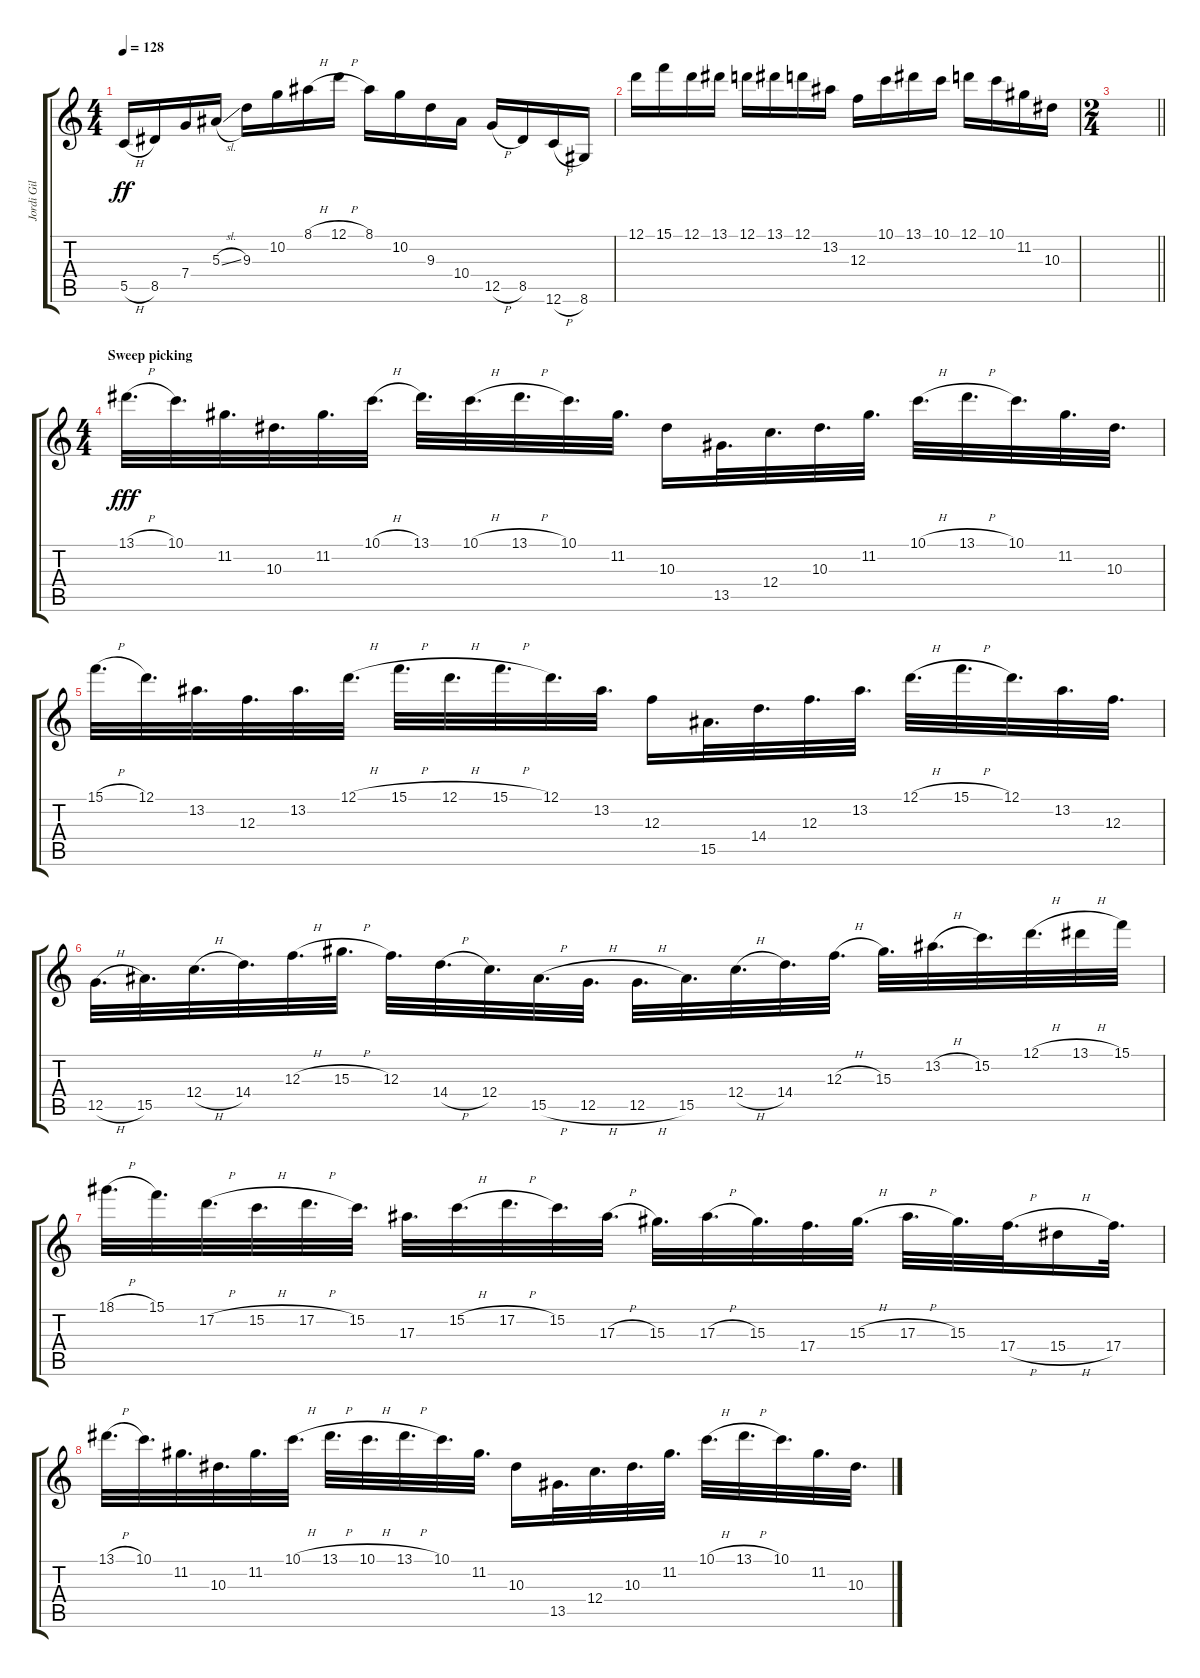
\track ("Jordi Gil" "Jordi Gil") {instrument overdrivenguitar}
\staff {score tabs}
\tuning (D4 A3 F3 C3 G2 C2) {hide}
\ts (4 4)
\tempo 128
\clef g2
\ks c
5.5{h}.16{dy ff} 8.5.16 7.4.16 5.3{sl}.16 9.3.16 10.2.16 8.1{h}.16 12.1{h}.16 8.1.16 10.2.16 9.3.16 10.4.16 12.5{h}.16 8.5.16 12.6{h}.16 8.6.16 |
12.1.16 15.1.16 12.1.16 13.1.16 12.1.16 13.1.16 12.1.16 13.2.16 12.3.16 10.1.16 13.1.16 10.1.16 12.1.16 10.1.16 11.2.16 10.3.16 |
\ts (2 4)
\barLineRight lightlight
|
\ts (4 4)
\section ("" "Sweep picking")
13.1{h}.32{d dy fff} 10.1.32{d} 11.2.32{d} 10.3.32{d} 11.2.32{d} 10.1{h}.32{d} 13.1.32{d} 10.1{h}.32{d} 13.1{h}.32{d} 10.1.32{d} 11.2.32{d} 10.3.16 13.5.32{d} 12.4.32{d} 10.3.32{d} 11.2.32{d} 10.1{h}.32{d} 13.1{h}.32{d} 10.1.32{d} 11.2.32{d} 10.3.32{d} |
15.1{h}.32{d} 12.1.32{d} 13.2.32{d} 12.3.32{d} 13.2.32{d} 12.1{h}.32{d} 15.1{h}.32{d} 12.1{h}.32{d} 15.1{h}.32{d} 12.1.32{d} 13.2.32{d} 12.3.16 15.5.32{d} 14.4.32{d} 12.3.32{d} 13.2.32{d} 12.1{h}.32{d} 15.1{h}.32{d} 12.1.32{d} 13.2.32{d} 12.3.32{d} |
12.5{h}.32{d} 15.5.32{d} 12.4{h}.32{d} 14.4.32{d} 12.3{h}.32{d} 15.3{h}.32{d} 12.3.32{d} 14.4{h}.32{d} 12.4.32{d} 15.5{h}.32{d} 12.5{h}.32{d} 12.5{h}.32{d} 15.5.32{d} 12.4{h}.32{d} 14.4.32{d} 12.3{h}.32{d} 15.3.32{d} 13.2{h}.32{d} 15.2.32{d} 12.1{h}.32{d} 13.1{h}.32 15.1.32 |
18.1{h}.32{d} 15.1.32{d} 17.2{h}.32{d} 15.2{h}.32{d} 17.2{h}.32{d} 15.2.32{d} 17.3.32{d} 15.2{h}.32{d} 17.2{h}.32{d} 15.2.32{d} 17.3{h}.32{d} 15.3.32{d} 17.3{h}.32{d} 15.3.32{d} 17.4.32{d} 15.3{h}.32{d} 17.3{h}.32{d} 15.3.32{d} 17.4{h}.32{d} 15.4{h}.16 17.4.32{d} |
13.1{h}.32{d} 10.1.32{d} 11.2.32{d} 10.3.32{d} 11.2.32{d} 10.1{h}.32{d} 13.1{h}.32{d} 10.1{h}.32{d} 13.1{h}.32{d} 10.1.32{d} 11.2.32{d} 10.3.16 13.5.32{d} 12.4.32{d} 10.3.32{d} 11.2.32{d} 10.1{h}.32{d} 13.1{h}.32{d} 10.1.32{d} 11.2.32{d} 10.3.32{d}
